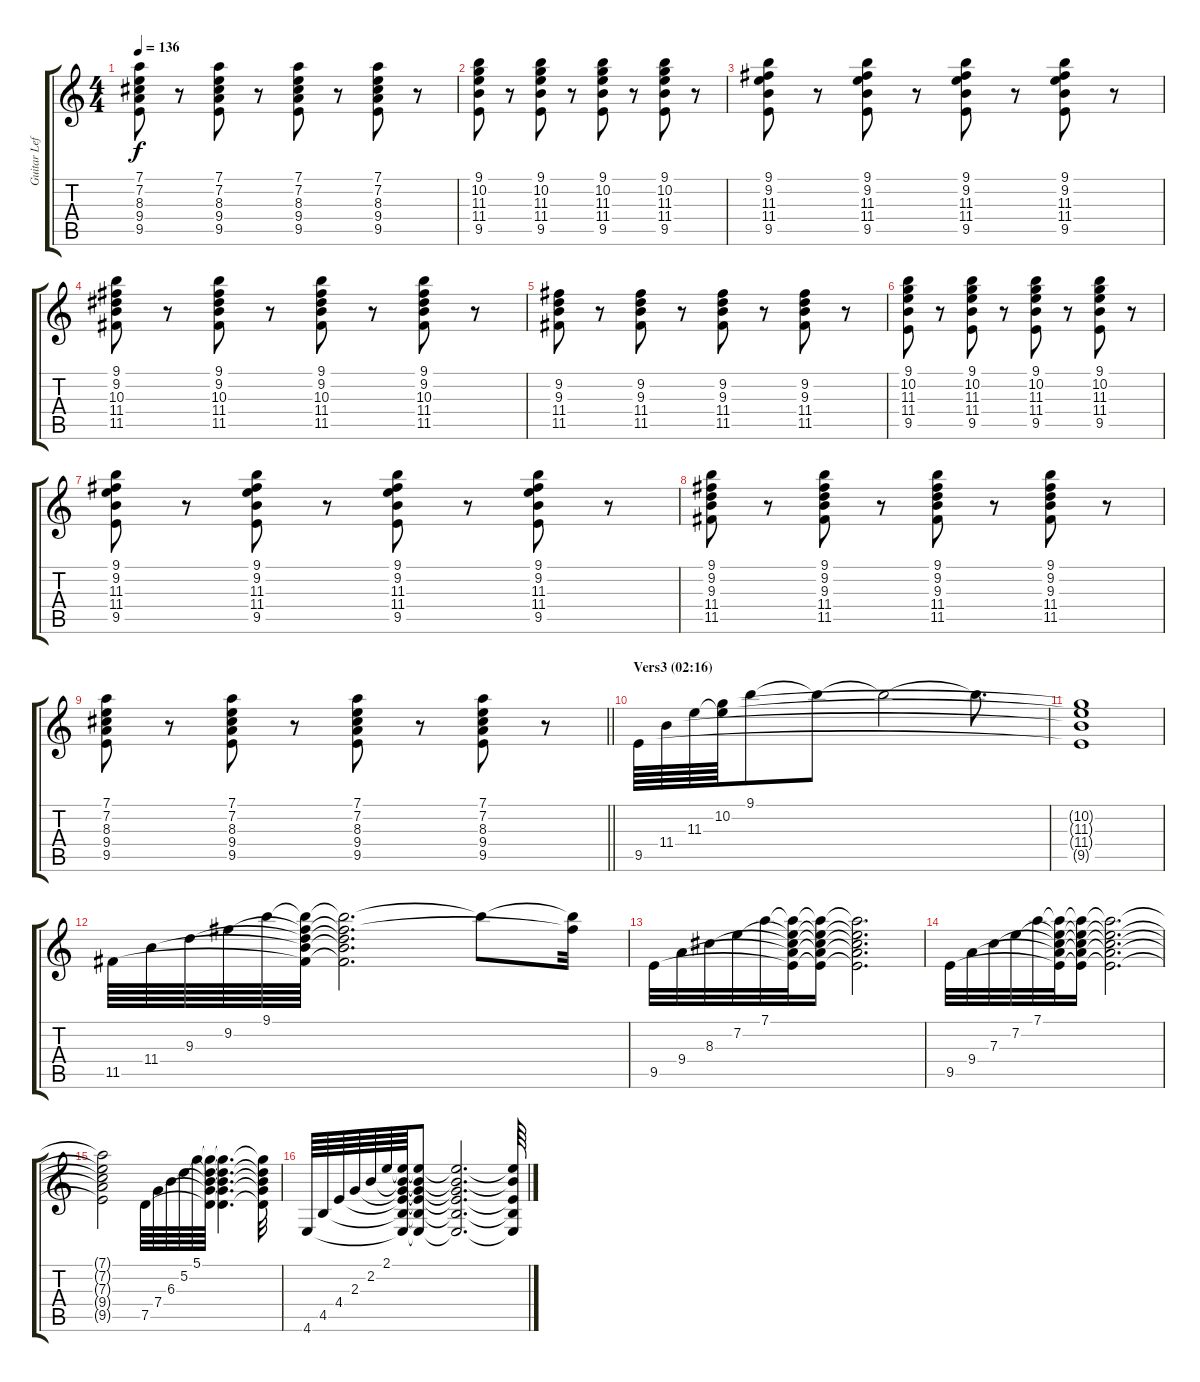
\track ("Guitar Left" "Guitar Lef") {instrument distortionguitar}
\staff {score tabs}
\tuning (D4 A3 F3 C3 G2 C2) {hide}
\ts (4 4)
\tempo 136
\clef g2
\ks c
(7.1 7.2 8.3 9.4 9.5).8{dy f} r.8 (7.1 7.2 8.3 9.4 9.5).8 r.8 (7.1 7.2 8.3 9.4 9.5).8 r.8 (7.1 7.2 8.3 9.4 9.5).8 r.8 |
(9.1 10.2 11.3 11.4 9.5).8 r.8 (9.1 10.2 11.3 11.4 9.5).8 r.8 (9.1 10.2 11.3 11.4 9.5).8 r.8 (9.1 10.2 11.3 11.4 9.5).8 r.8 |
(9.1 9.2 11.3 11.4 9.5).8 r.8 (9.1 9.2 11.3 11.4 9.5).8 r.8 (9.1 9.2 11.3 11.4 9.5).8 r.8 (9.1 9.2 11.3 11.4 9.5).8 r.8 |
(9.1 9.2 10.3 11.4 11.5).8 r.8 (9.1 9.2 10.3 11.4 11.5).8 r.8 (9.1 9.2 10.3 11.4 11.5).8 r.8 (9.1 9.2 10.3 11.4 11.5).8 r.8 |
(9.2 9.3 11.4 11.5).8 r.8 (9.2 9.3 11.4 11.5).8 r.8 (9.2 9.3 11.4 11.5).8 r.8 (9.2 9.3 11.4 11.5).8 r.8 |
(9.1 10.2 11.3 11.4 9.5).8 r.8 (9.1 10.2 11.3 11.4 9.5).8 r.8 (9.1 10.2 11.3 11.4 9.5).8 r.8 (9.1 10.2 11.3 11.4 9.5).8 r.8 |
(9.1 9.2 11.3 11.4 9.5).8 r.8 (9.1 9.2 11.3 11.4 9.5).8 r.8 (9.1 9.2 11.3 11.4 9.5).8 r.8 (9.1 9.2 11.3 11.4 9.5).8 r.8 |
(9.1 9.2 9.3 11.4 11.5).8 r.8 (9.1 9.2 9.3 11.4 11.5).8 r.8 (9.1 9.2 9.3 11.4 11.5).8 r.8 (9.1 9.2 9.3 11.4 11.5).8 r.8 |
\barLineRight lightlight
(7.1 7.2 8.3 9.4 9.5).8 r.8 (7.1 7.2 8.3 9.4 9.5).8 r.8 (7.1 7.2 8.3 9.4 9.5).8 r.8 (7.1 7.2 8.3 9.4 9.5).8 r.8 |
\section ("" "Vers3 (02:16)")
9.5.64{instrument electricguitarmuted} 11.4.64 11.3.64 (10.2 11.3{t}).64 9.1.8 9.1{t}.8 9.1{t}.2 9.1{t}.8{d} |
(10.2{t} 11.3{t} 11.4{t} 9.5{t}).1 |
11.5.64 11.4.64 9.3.64 9.2.64 9.1.64 (9.1{t} 9.2{t} 9.3{t} 11.4{t} 11.5{t}).64 (9.1{t} 9.2{t} 9.3{t} 11.4{t} 11.5{t}).2{d} 9.1{t}.8 (9.1{t} 9.2{t}).32 |
9.5.32 9.4.32 8.3.32 7.2.32 7.1.32 (7.1{t} 7.2{t} 8.3{t} 9.4{t} 9.5{t}).32 (7.1{t} 7.2{t} 8.3{t} 9.4{t} 9.5{t}).16 (7.1{t} 7.2{t} 8.3{t} 9.4{t} 9.5{t}).2{d} |
9.5.32 9.4.32 7.3.32 7.2.32 7.1.32 (7.1{t} 7.2{t} 7.3{t} 9.4{t} 9.5{t}).32 (7.1{t} 7.2{t} 7.3{t} 9.4{t} 9.5{t}).16 (7.1{t} 7.2{t} 7.3{t} 9.4{t} 9.5{t}).2{d} |
(7.1{t} 7.2{t} 7.3{t} 9.4{t} 9.5{t}).2 7.5.64 7.4.64 6.3.64 5.2.64 5.1.64 (5.1{t} 5.2{t} 6.3{t} 7.4{t} 7.5{t}).64 (5.1{t} 5.2{t} 6.3{t} 7.4{t} 7.5{t}).4{d} (5.1{t} 5.2{t} 6.3{t} 7.4{t} 7.5{t}).32 |
4.6.64 4.5.64 4.4.64 2.3.64 2.2.64 2.1.64 (2.1{t} 2.2{t} 2.3{t} 4.4{t} 4.5{t} 4.6{t}).64 (2.1{t} 2.2{t} 2.3{t} 4.4{t} 4.5{t} 4.6{t}).8 (2.1{t} 2.2{t} 2.3{t} 4.4{t} 4.5{t} 4.6{t}).2{d} (2.1{t} 2.2{t} 4.4{t} 4.5{t} 4.6{t}).64
